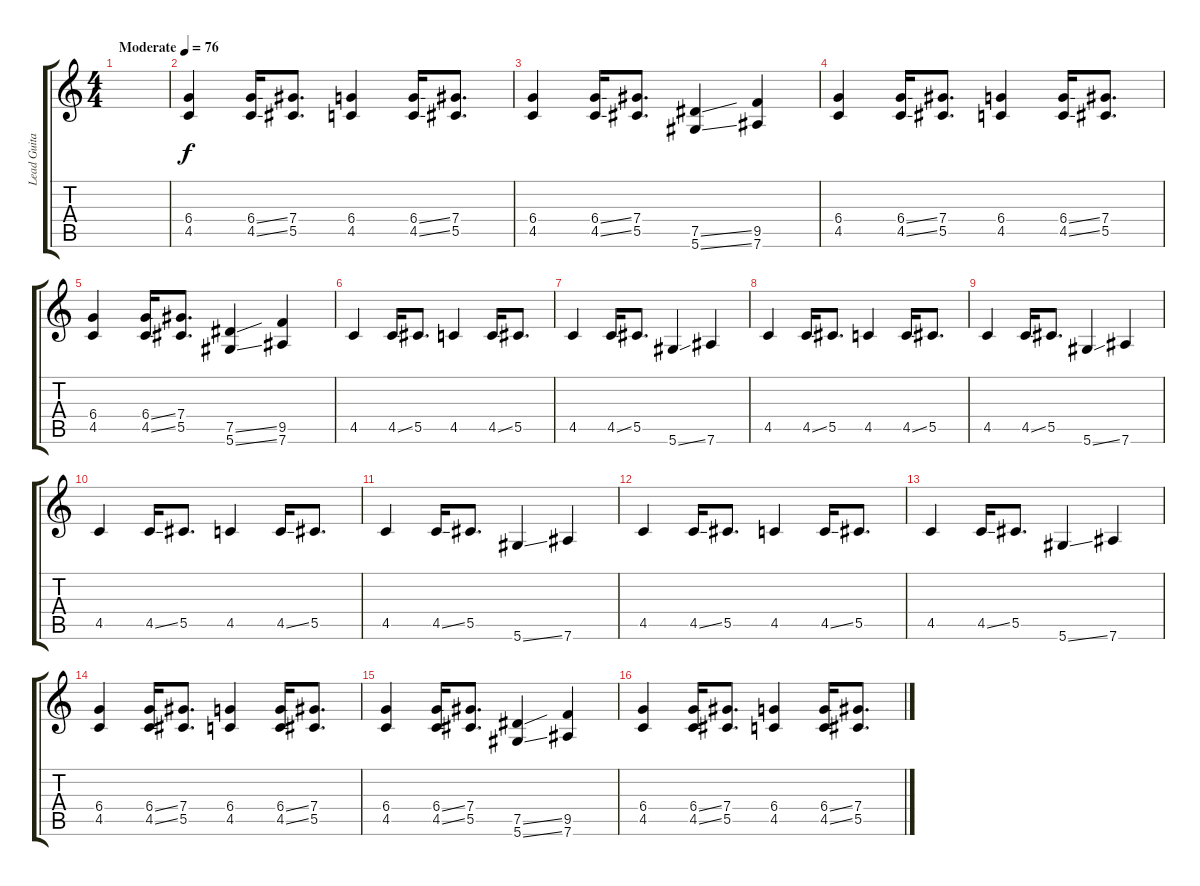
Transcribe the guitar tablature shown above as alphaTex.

\track ("Lead Guitar" "Lead Guita") {instrument overdrivenguitar}
\staff {score tabs}
\tuning (Eb4 Bb3 Gb3 Db3 Ab2 Eb2) {hide}
\ts (4 4)
\tempo (76 "Moderate")
\clef g2
\ks c
|
(6.4 4.5).4 (6.4{ss} 4.5{ss}).16 (7.4 5.5).8{d} (6.4 4.5).4 (6.4{ss} 4.5{ss}).16 (7.4 5.5).8{d} |
(6.4 4.5).4 (6.4{ss} 4.5{ss}).16 (7.4 5.5).8{d} (7.5{ss} 5.6{ss}).4 (9.5 7.6).4 |
(6.4 4.5).4 (6.4{ss} 4.5{ss}).16 (7.4 5.5).8{d} (6.4 4.5).4 (6.4{ss} 4.5{ss}).16 (7.4 5.5).8{d} |
(6.4 4.5).4 (6.4{ss} 4.5{ss}).16 (7.4 5.5).8{d} (7.5{ss} 5.6{ss}).4 (9.5 7.6).4 |
4.5.4 4.5{ss}.16 5.5.8{d} 4.5.4 4.5{ss}.16 5.5.8{d} |
4.5.4 4.5{ss}.16 5.5.8{d} 5.6{ss}.4 7.6.4 |
4.5.4 4.5{ss}.16 5.5.8{d} 4.5.4 4.5{ss}.16 5.5.8{d} |
4.5.4 4.5{ss}.16 5.5.8{d} 5.6{ss}.4 7.6.4 |
4.5.4 4.5{ss}.16 5.5.8{d} 4.5.4 4.5{ss}.16 5.5.8{d} |
4.5.4 4.5{ss}.16 5.5.8{d} 5.6{ss}.4 7.6.4 |
4.5.4 4.5{ss}.16 5.5.8{d} 4.5.4 4.5{ss}.16 5.5.8{d} |
4.5.4 4.5{ss}.16 5.5.8{d} 5.6{ss}.4 7.6.4 |
(6.4 4.5).4 (6.4{ss} 4.5{ss}).16 (7.4 5.5).8{d} (6.4 4.5).4 (6.4{ss} 4.5{ss}).16 (7.4 5.5).8{d} |
(6.4 4.5).4 (6.4{ss} 4.5{ss}).16 (7.4 5.5).8{d} (7.5{ss} 5.6{ss}).4 (9.5 7.6).4 |
(6.4 4.5).4 (6.4{ss} 4.5{ss}).16 (7.4 5.5).8{d} (6.4 4.5).4 (6.4{ss} 4.5{ss}).16 (7.4 5.5).8{d}
